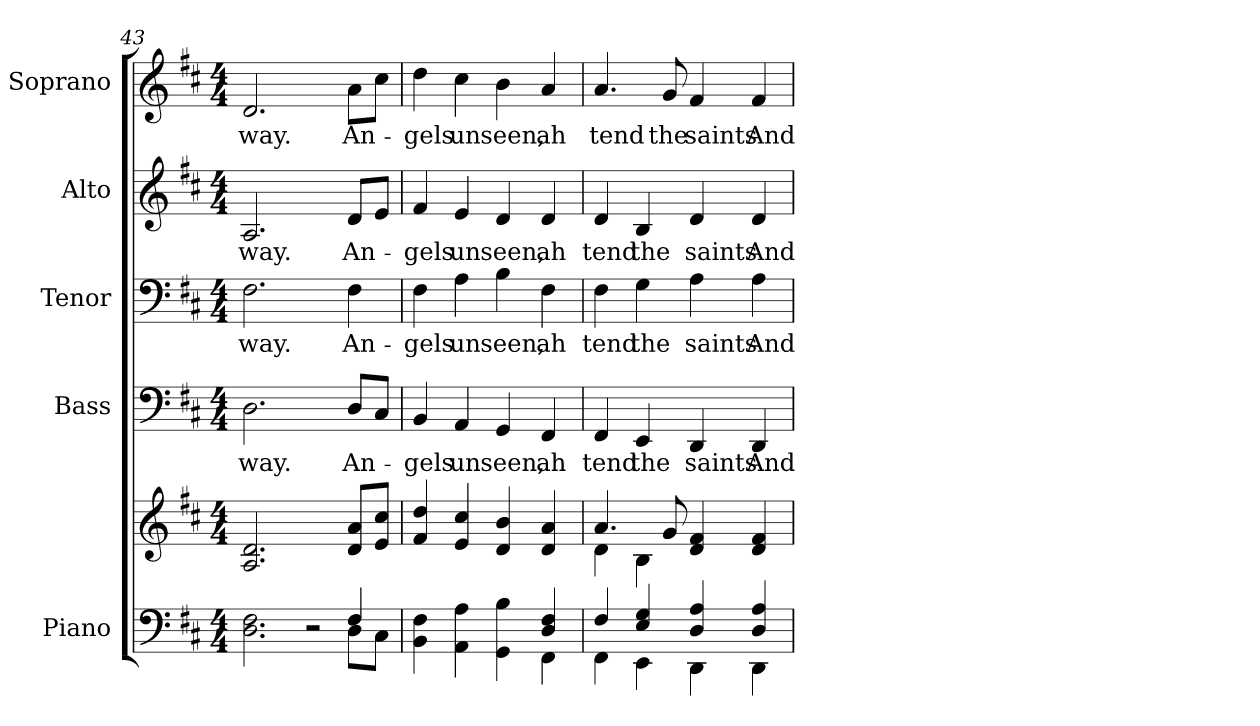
**kern	**kern	**kern	**text	**kern	**text	**kern	**text	**kern	**text
*part5	*part5	*part4	*part4	*part3	*part3	*part2	*part2	*part1	*part1
*staff6	*staff5	*staff4	*staff4	*staff3	*staff3	*staff2	*staff2	*staff1	*staff1
*I"Piano	*	*I"Bass	*	*I"Tenor	*	*I"Alto	*	*I"Soprano	*
*I'Pno.	*	*I'B.	*	*I'T.	*	*I'A.	*	*I'S.	*
*clefF4	*clefG2	*clefF4	*	*clefF4	*	*clefG2	*	*clefG2	*
*k[f#c#]	*k[f#c#]	*k[f#c#]	*	*k[f#c#]	*	*k[f#c#]	*	*k[f#c#]	*
*D:	*D:	*D:	*	*D:	*	*D:	*	*D:	*
*M4/4	*M4/4	*M4/4	*	*M4/4	*	*M4/4	*	*M4/4	*
=43	=43	=43	=43	=43	=43	=43	=43	=43	=43
*^	*	*	*	*	*	*	*	*	*
*	*^	*	*	*	*	*	*	*	*	*
!	!	!	!	!	!LO:LY:b:color=#000000	!	!	!	!	!	!
!	!	!	!	!	!	!	!LO:LY:b:color=#000000	!	!	!	!
!	!	!	!	!	!	!	!	!	!LO:LY:b:color=#000000	!	!
!	!	!	!	!	!	!	!	!	!	!	!LO:LY:b:color=#000000
2.Di\ 2.F#i	2ryy	2ryy	2.Ai/ 2.di	2.Di\	way.	2.F#i\	way.	2.Ai/	way.	2.di/	way.
.	4ryy	2r	.	.	.	.	.	.	.	.	.
!	!	!	!	!	!LO:LY:b:color=#000000	!	!	!	!	!	!
!	!	!	!	!	!	!	!LO:LY:b:color=#000000	!	!	!	!
!	!	!	!	!	!	!	!	!	!LO:LY:b:color=#000000	!	!
!	!	!	!	!	!	!	!	!	!	!	!LO:LY:b:color=#000000
4F#i/	8Di\L	.	8di/ 8aiL	8Di/L	An-	4F#i\	An-	8di/L	An-	8ai\L	An-
.	8C#i\J	.	8ei/ 8cc#iJ	8C#i/J	.	.	.	8ei/J	.	8cc#i\J	.
*	*v	*v	*	*	*	*	*	*	*	*	*
=44	=44	=44	=44	=44	=44	=44	=44	=44	=44	=44
!	!	!	!	!LO:LY:b:color=#000000	!	!	!	!	!	!
!	!	!	!	!	!	!LO:LY:b:color=#000000	!	!	!	!
!	!	!	!	!	!	!	!	!LO:LY:b:color=#000000	!	!
!	!	!	!	!	!	!	!	!	!	!LO:LY:b:color=#000000
4BBi\ 4F#i	2ryy	4f#i/ 4ddi	4BBi/	-gels	4F#i\	-gels	4f#i/	-gels	4ddi\	-gels
!	!	!	!	!LO:LY:b:color=#000000	!	!	!	!	!	!
!	!	!	!	!	!	!LO:LY:b:color=#000000	!	!	!	!
!	!	!	!	!	!	!	!	!LO:LY:b:color=#000000	!	!
!	!	!	!	!	!	!	!	!	!	!LO:LY:b:color=#000000
4AAi\ 4Ai	.	4ei/ 4cc#i	4AAi/	un	4Ai\	un	4ei/	un	4cc#i\	un
!	!	!	!	!LO:LY:b:color=#000000	!	!	!	!	!	!
!	!	!	!	!	!	!LO:LY:b:color=#000000	!	!	!	!
!	!	!	!	!	!	!	!	!LO:LY:b:color=#000000	!	!
!	!	!	!	!	!	!	!	!	!	!LO:LY:b:color=#000000
4GGi\ 4Bi	4ryy	4di/ 4bi	4GGi/	seen,	4Bi\	seen,	4di/	seen,	4bi\	seen,
!	!	!	!	!LO:LY:b:color=#000000	!	!	!	!	!	!
!	!	!	!	!	!	!LO:LY:b:color=#000000	!	!	!	!
!	!	!	!	!	!	!	!	!LO:LY:b:color=#000000	!	!
!	!	!	!	!	!	!	!	!	!	!LO:LY:b:color=#000000
4Di/ 4F#i	4FF#i\	4di/ 4ai	4FF#i/	ah	4F#i\	ah	4di/	ah	4ai/	ah
=45	=45	=45	=45	=45	=45	=45	=45	=45	=45	=45
*	*	*^	*	*	*	*	*	*	*	*
!	!	!	!	!	!LO:LY:b:color=#000000	!	!	!	!	!	!
!	!	!	!	!	!	!	!LO:LY:b:color=#000000	!	!	!	!
!	!	!	!	!	!	!	!	!	!LO:LY:b:color=#000000	!	!
!	!	!	!	!	!	!	!	!	!	!	!LO:LY:b:color=#000000
4F#i/	4FF#i\	4.ai/	4di\	4FF#i/	tend	4F#i\	tend	4di/	tend	4.ai/	tend
!	!	!	!	!	!LO:LY:b:color=#000000	!	!	!	!	!	!
!	!	!	!	!	!	!	!LO:LY:b:color=#000000	!	!	!	!
!	!	!	!	!	!	!	!	!	!LO:LY:b:color=#000000	!	!
4Ei/ 4Gi	4EEi\	.	4Bi\	4EEi/	the	4Gi\	the	4Bi/	the	.	.
!	!	!	!	!	!	!	!	!	!	!	!LO:LY:b:color=#000000
.	.	8gi/	.	.	.	.	.	.	.	8gi/	the
!	!	!	!	!	!LO:LY:b:color=#000000	!	!	!	!	!	!
!	!	!	!	!	!	!	!LO:LY:b:color=#000000	!	!	!	!
!	!	!	!	!	!	!	!	!	!LO:LY:b:color=#000000	!	!
!	!	!	!	!	!	!	!	!	!	!	!LO:LY:b:color=#000000
4Di/ 4Ai	4DDi\	4di/ 4f#i	2ryy	4DDi/	saints	4Ai\	saints	4di/	saints	4f#i/	saints
!	!	!	!	!	!LO:LY:b:color=#000000	!	!	!	!	!	!
!	!	!	!	!	!	!	!LO:LY:b:color=#000000	!	!	!	!
!	!	!	!	!	!	!	!	!	!LO:LY:b:color=#000000	!	!
!	!	!	!	!	!	!	!	!	!	!	!LO:LY:b:color=#000000
4Di/ 4Ai	4DDi\	4di/ 4f#i	.	4DDi/	And	4Ai\	And	4di/	And	4f#i/	And
*v	*v	*	*	*	*	*	*	*	*	*	*
*	*v	*v	*	*	*	*	*	*	*	*
=	=	=	=	=	=	=	=	=	=
*-	*-	*-	*-	*-	*-	*-	*-	*-	*-
